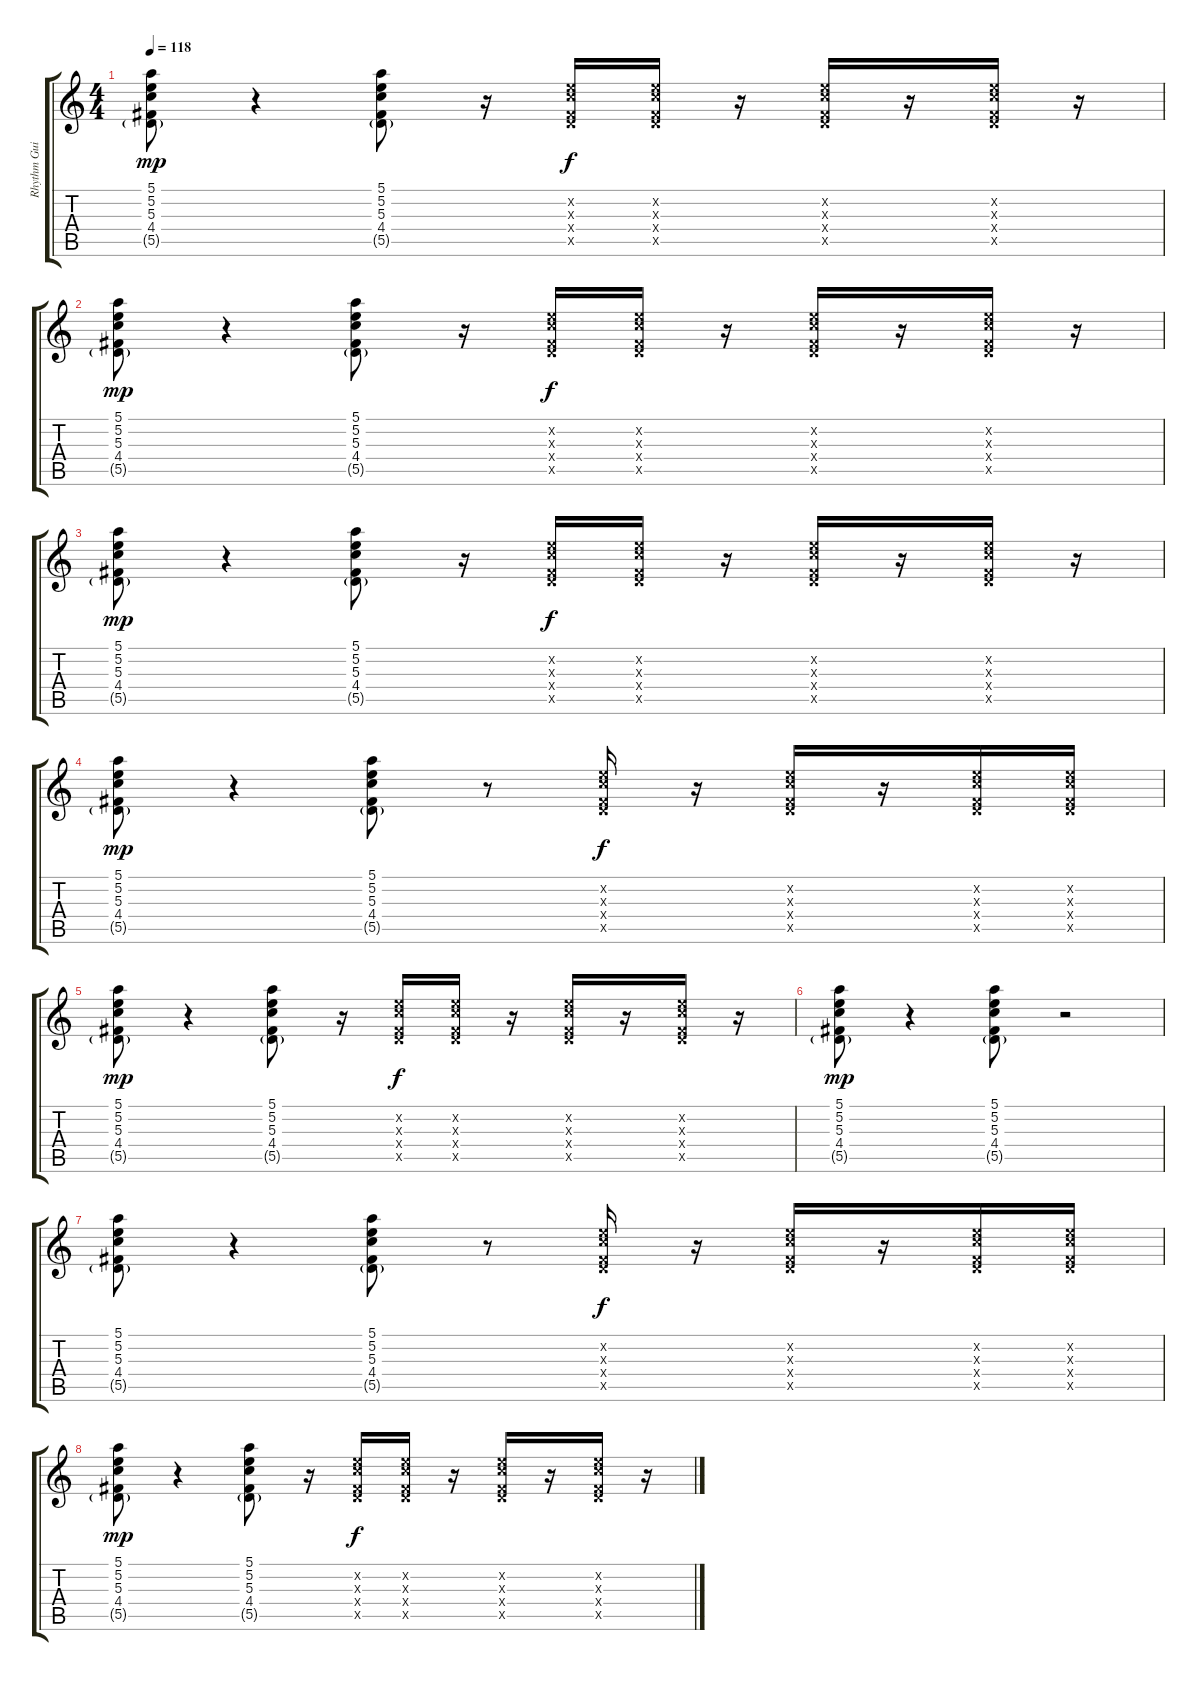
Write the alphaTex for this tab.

\track ("Rhythm Guitar" "Rhythm Gui") {instrument electricguitarclean}
\staff {score tabs}
\tuning (E4 B3 G3 D3 A2 E2) {hide}
\ts (4 4)
\tempo 118
\clef g2
\ks c
(5.1 5.2 5.3 4.4 5.5{g}).8{dy mp} r.4 (5.1 5.2 5.3 4.4 5.5{g}).8 r.16 (5.2{x} 5.3{x} 4.4{x} 5.5{x}).16{dy f} (5.2{x} 5.3{x} 4.4{x} 5.5{x}).16 r.16 (5.2{x} 5.3{x} 4.4{x} 5.5{x}).16 r.16 (5.2{x} 5.3{x} 4.4{x} 5.5{x}).16 r.16 |
(5.1 5.2 5.3 4.4 5.5{g}).8{dy mp} r.4 (5.1 5.2 5.3 4.4 5.5{g}).8 r.16 (5.2{x} 5.3{x} 4.4{x} 5.5{x}).16{dy f} (5.2{x} 5.3{x} 4.4{x} 5.5{x}).16 r.16 (5.2{x} 5.3{x} 4.4{x} 5.5{x}).16 r.16 (5.2{x} 5.3{x} 4.4{x} 5.5{x}).16 r.16 |
(5.1 5.2 5.3 4.4 5.5{g}).8{dy mp} r.4 (5.1 5.2 5.3 4.4 5.5{g}).8 r.16 (5.2{x} 5.3{x} 4.4{x} 5.5{x}).16{dy f} (5.2{x} 5.3{x} 4.4{x} 5.5{x}).16 r.16 (5.2{x} 5.3{x} 4.4{x} 5.5{x}).16 r.16 (5.2{x} 5.3{x} 4.4{x} 5.5{x}).16 r.16 |
(5.1 5.2 5.3 4.4 5.5{g}).8{dy mp} r.4 (5.1 5.2 5.3 4.4 5.5{g}).8 r.8 (5.2{x} 5.3{x} 4.4{x} 5.5{x}).16{dy f} r.16 (5.2{x} 5.3{x} 4.4{x} 5.5{x}).16 r.16 (5.2{x} 5.3{x} 4.4{x} 5.5{x}).16 (5.2{x} 5.3{x} 4.4{x} 5.5{x}).16 |
(5.1 5.2 5.3 4.4 5.5{g}).8{dy mp} r.4 (5.1 5.2 5.3 4.4 5.5{g}).8 r.16 (5.2{x} 5.3{x} 4.4{x} 5.5{x}).16{dy f} (5.2{x} 5.3{x} 4.4{x} 5.5{x}).16 r.16 (5.2{x} 5.3{x} 4.4{x} 5.5{x}).16 r.16 (5.2{x} 5.3{x} 4.4{x} 5.5{x}).16 r.16 |
(5.1 5.2 5.3 4.4 5.5{g}).8{dy mp} r.4 (5.1 5.2 5.3 4.4 5.5{g}).8 r.2 |
(5.1 5.2 5.3 4.4 5.5{g}).8 r.4 (5.1 5.2 5.3 4.4 5.5{g}).8 r.8 (5.2{x} 5.3{x} 4.4{x} 5.5{x}).16{dy f} r.16 (5.2{x} 5.3{x} 4.4{x} 5.5{x}).16 r.16 (5.2{x} 5.3{x} 4.4{x} 5.5{x}).16 (5.2{x} 5.3{x} 4.4{x} 5.5{x}).16 |
(5.1 5.2 5.3 4.4 5.5{g}).8{dy mp} r.4 (5.1 5.2 5.3 4.4 5.5{g}).8 r.16 (5.2{x} 5.3{x} 4.4{x} 5.5{x}).16{dy f} (5.2{x} 5.3{x} 4.4{x} 5.5{x}).16 r.16 (5.2{x} 5.3{x} 4.4{x} 5.5{x}).16 r.16 (5.2{x} 5.3{x} 4.4{x} 5.5{x}).16 r.16
